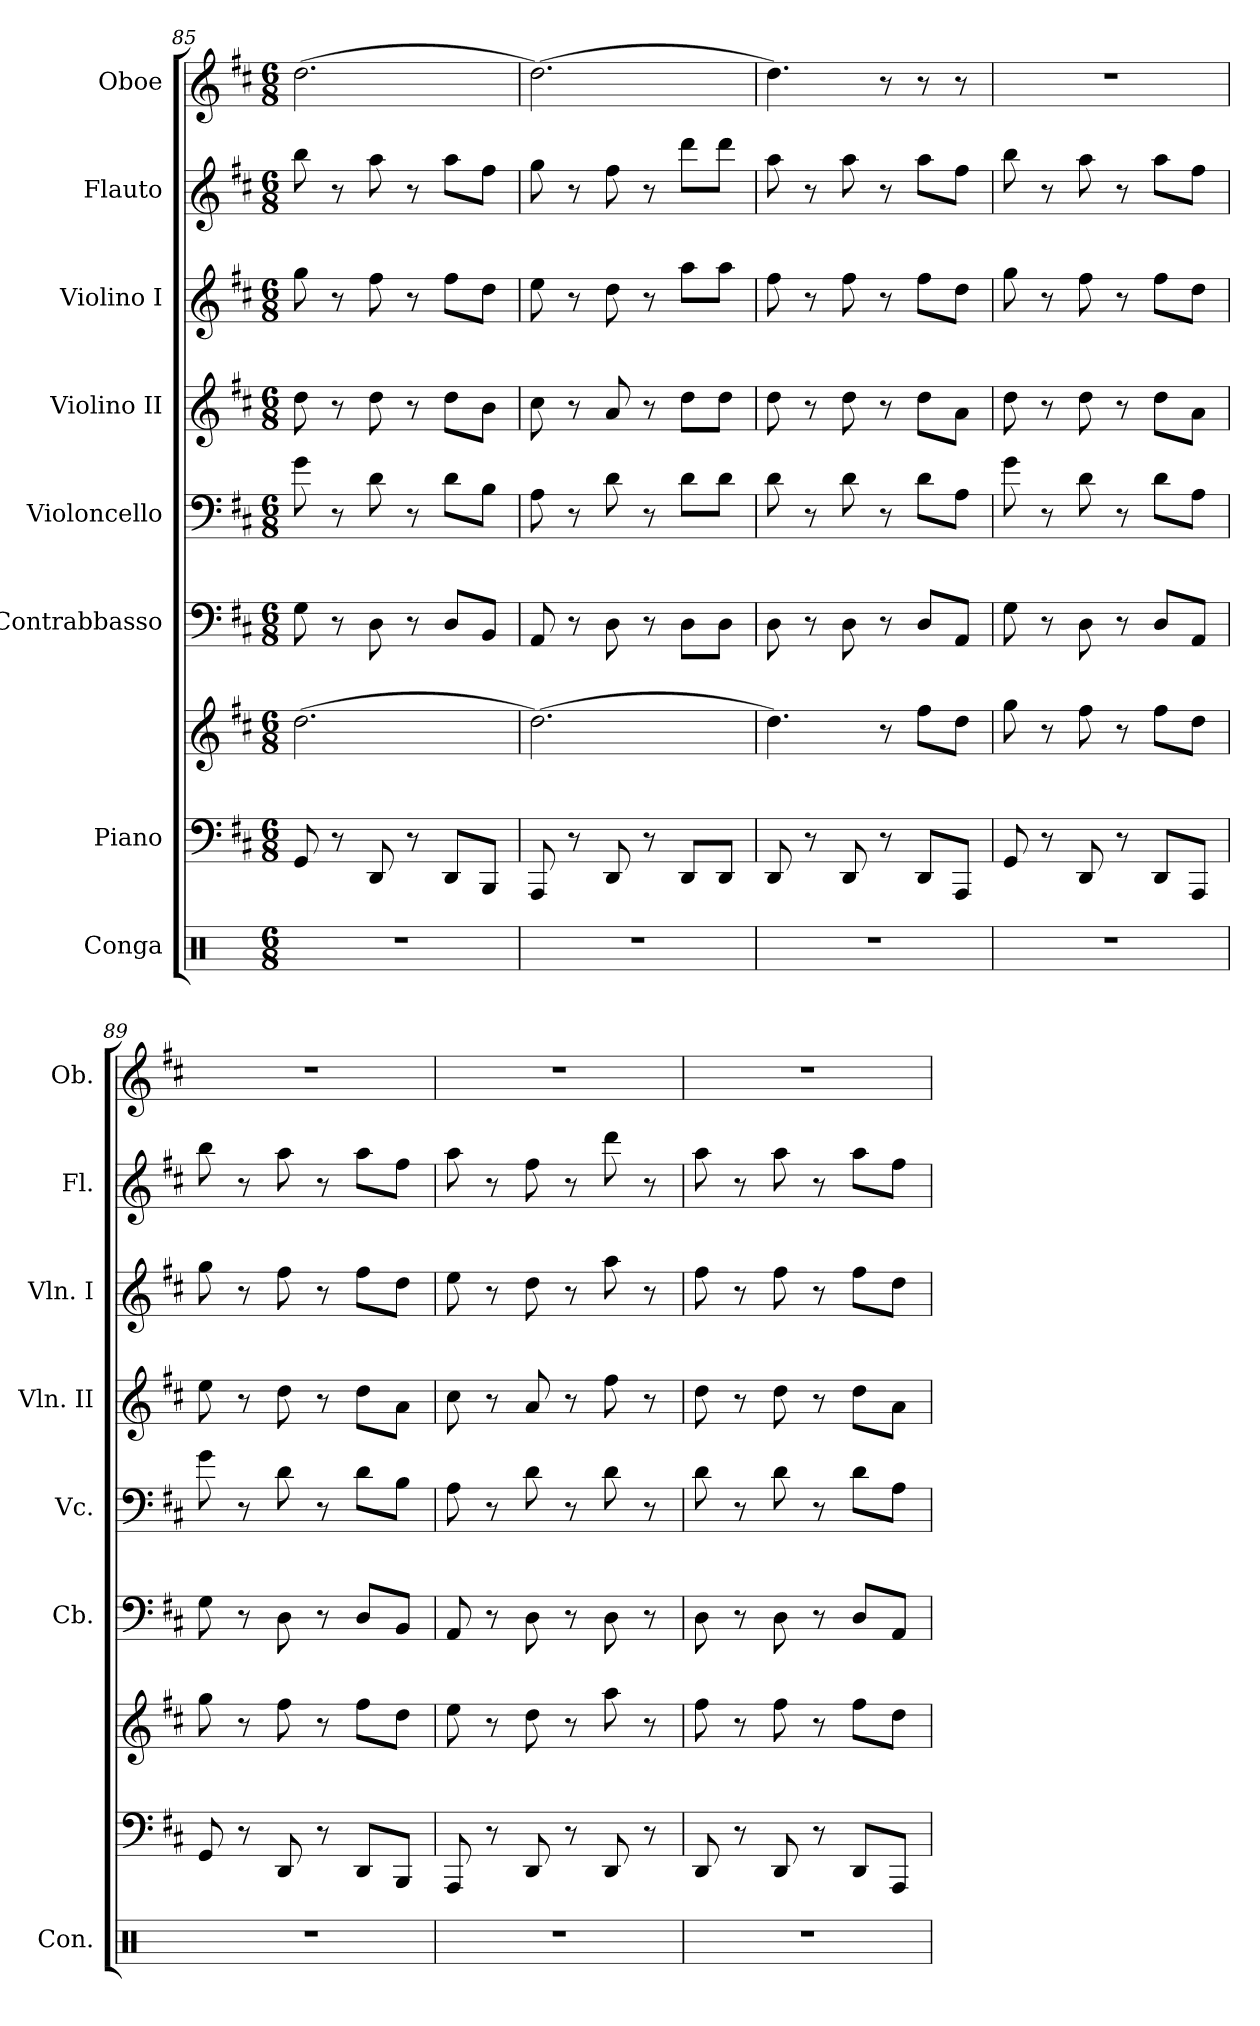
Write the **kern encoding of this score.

**kern	**kern	**kern	**kern	**kern	**kern	**kern	**kern	**kern
*part8	*part7	*part7	*part6	*part5	*part4	*part3	*part2	*part1
*staff9	*staff8	*staff7	*staff6	*staff5	*staff4	*staff3	*staff2	*staff1
*I"Conga	*I"Piano	*	*I"Contrabbasso	*I"Violoncello	*I"Violino II	*I"Violino I	*I"Flauto	*I"Oboe
*I'Con.	*	*	*I'Cb.	*I'Vc.	*I'Vln. II	*I'Vln. I	*I'Fl.	*I'Ob.
*clefX	*clefF4	*clefG2	*clefF4	*clefF4	*clefG2	*clefG2	*clefG2	*clefG2
*	*	*	*ITrd7c12	*	*	*	*	*
*k[]	*k[f#c#]	*k[f#c#]	*k[f#c#]	*k[f#c#]	*k[f#c#]	*k[f#c#]	*k[f#c#]	*k[f#c#]
*M6/8	*M6/8	*M6/8	*M6/8	*M6/8	*M6/8	*M6/8	*M6/8	*M6/8
=85	=85	=85	=85	=85	=85	=85	=85	=85
2.r	8GG/	(>2.dd\	8GG\	8g\	8dd\	8gg\	8bb\	(>2.dd\
.	8r	.	8r	8r	8r	8r	8r	.
.	8DD/	.	8DD\	8d\	8dd\	8ff#\	8aa\	.
.	8r	.	8r	8r	8r	8r	8r	.
.	8DD/L	.	8DD/L	8d\L	8dd\L	8ff#\L	8aa\L	.
.	8BBB/J	.	8BBB/J	8B\J	8b\J	8dd\J	8ff#\J	.
=86	=86	=86	=86	=86	=86	=86	=86	=86
2.r	8AAA/	(>2.dd\)	8AAA/	8A\	8cc#\	8ee\	8gg\	(>2.dd\)
.	8r	.	8r	8r	8r	8r	8r	.
.	8DD/	.	8DD\	8d\	8a/	8dd\	8ff#\	.
.	8r	.	8r	8r	8r	8r	8r	.
.	8DD/L	.	8DD\L	8d\L	8dd\L	8aa\L	8ddd\L	.
.	8DD/J	.	8DD\J	8d\J	8dd\J	8aa\J	8ddd\J	.
!!LO:PB:g=z
=87	=87	=87	=87	=87	=87	=87	=87	=87
2.r	8DD/	4.dd\)	8DD\	8d\	8dd\	8ff#\	8aa\	4.dd\)
.	8r	.	8r	8r	8r	8r	8r	.
.	8DD/	.	8DD\	8d\	8dd\	8ff#\	8aa\	.
.	8r	8r	8r	8r	8r	8r	8r	8r
.	8DD/L	8ff#\L	8DD/L	8d\L	8dd\L	8ff#\L	8aa\L	8r
.	8AAA/J	8dd\J	8AAA/J	8A\J	8a\J	8dd\J	8ff#\J	8r
=88	=88	=88	=88	=88	=88	=88	=88	=88
2.r	8GG/	8gg\	8GG\	8g\	8dd\	8gg\	8bb\	2.r
.	8r	8r	8r	8r	8r	8r	8r	.
.	8DD/	8ff#\	8DD\	8d\	8dd\	8ff#\	8aa\	.
.	8r	8r	8r	8r	8r	8r	8r	.
.	8DD/L	8ff#\L	8DD/L	8d\L	8dd\L	8ff#\L	8aa\L	.
.	8AAA/J	8dd\J	8AAA/J	8A\J	8a\J	8dd\J	8ff#\J	.
=89	=89	=89	=89	=89	=89	=89	=89	=89
2.r	8GG/	8gg\	8GG\	8g\	8ee\	8gg\	8bb\	2.r
.	8r	8r	8r	8r	8r	8r	8r	.
.	8DD/	8ff#\	8DD\	8d\	8dd\	8ff#\	8aa\	.
.	8r	8r	8r	8r	8r	8r	8r	.
.	8DD/L	8ff#\L	8DD/L	8d\L	8dd\L	8ff#\L	8aa\L	.
.	8BBB/J	8dd\J	8BBB/J	8B\J	8a\J	8dd\J	8ff#\J	.
=90	=90	=90	=90	=90	=90	=90	=90	=90
2.r	8AAA/	8ee\	8AAA/	8A\	8cc#\	8ee\	8aa\	2.r
.	8r	8r	8r	8r	8r	8r	8r	.
.	8DD/	8dd\	8DD\	8d\	8a/	8dd\	8ff#\	.
.	8r	8r	8r	8r	8r	8r	8r	.
.	8DD/	8aa\	8DD\	8d\	8ff#\	8aa\	8ddd\	.
.	8r	8r	8r	8r	8r	8r	8r	.
=91	=91	=91	=91	=91	=91	=91	=91	=91
2.r	8DD/	8ff#\	8DD\	8d\	8dd\	8ff#\	8aa\	2.r
.	8r	8r	8r	8r	8r	8r	8r	.
.	8DD/	8ff#\	8DD\	8d\	8dd\	8ff#\	8aa\	.
.	8r	8r	8r	8r	8r	8r	8r	.
.	8DD/L	8ff#\L	8DD/L	8d\L	8dd\L	8ff#\L	8aa\L	.
.	8AAA/J	8dd\J	8AAA/J	8A\J	8a\J	8dd\J	8ff#\J	.
=	=	=	=	=	=	=	=	=
*-	*-	*-	*-	*-	*-	*-	*-	*-
